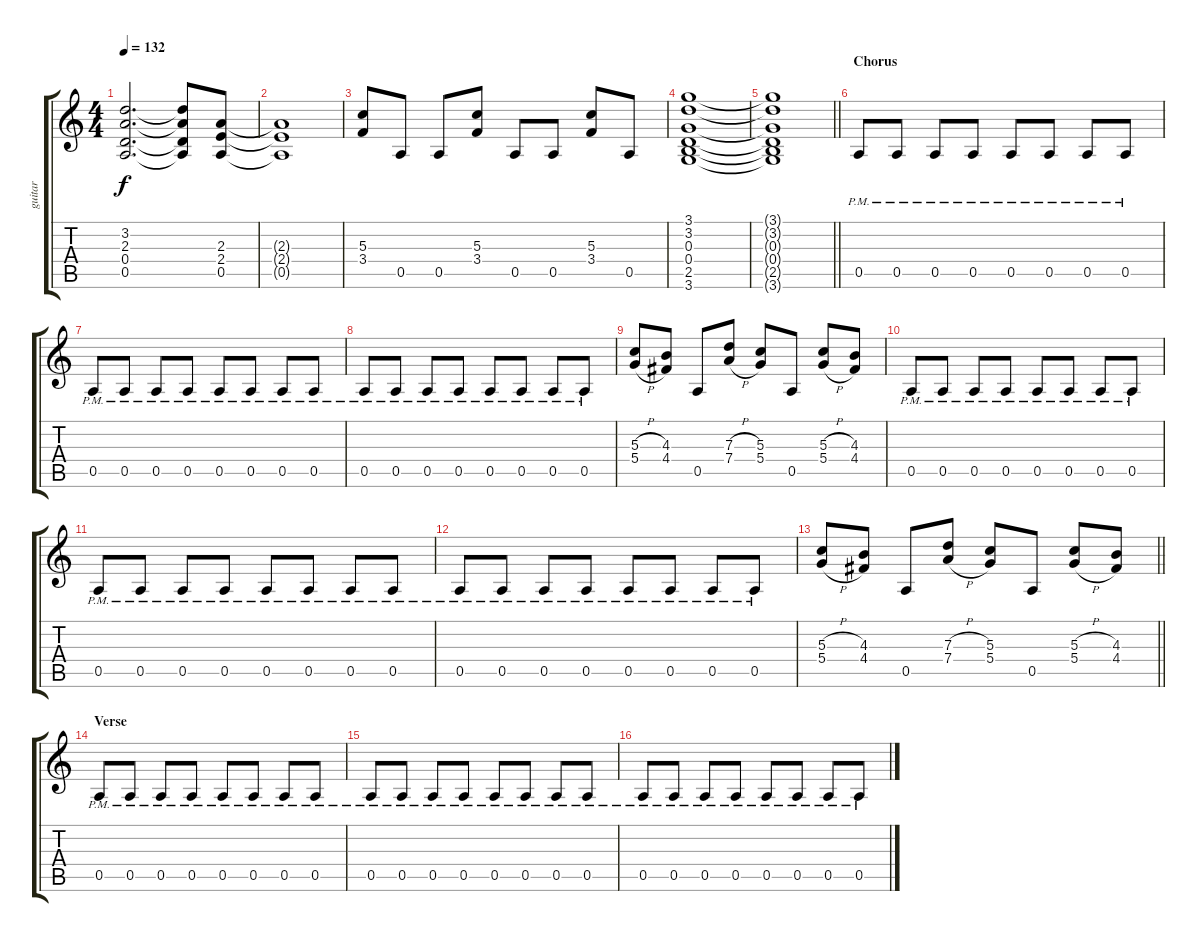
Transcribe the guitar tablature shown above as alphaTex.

\track ("guitar" "guitar") {instrument distortionguitar}
\staff {score tabs}
\tuning (E4 B3 G3 D3 A2 E2) {hide}
\ts (4 4)
\tempo 132
\clef g2
\ks c
(3.2 2.3 0.4 0.5).2{d dy f} (3.2{t} 2.3{t} 0.4{t} 0.5{t}).8 (2.3 2.4 0.5).8 |
(2.3{t} 2.4{t} 0.5{t}).1 |
(5.3 3.4).8 0.5.8 0.5.8 (5.3 3.4).8 0.5.8 0.5.8 (5.3 3.4).8 0.5.8 |
(3.1 3.2 0.3 0.4 2.5 3.6).1 |
\barLineRight lightlight
(3.1{t} 3.2{t} 0.3{t} 0.4{t} 2.5{t} 3.6{t}).1 |
\section ("" "Chorus")
0.5{pm}.8 0.5{pm}.8 0.5{pm}.8 0.5{pm}.8 0.5{pm}.8 0.5{pm}.8 0.5{pm}.8 0.5{pm}.8 |
0.5{pm}.8 0.5{pm}.8 0.5{pm}.8 0.5{pm}.8 0.5{pm}.8 0.5{pm}.8 0.5{pm}.8 0.5{pm}.8 |
0.5{pm}.8 0.5{pm}.8 0.5{pm}.8 0.5{pm}.8 0.5{pm}.8 0.5{pm}.8 0.5{pm}.8 0.5{pm}.8 |
(5.3{h} 5.4{h}).8 (4.3 4.4).8 0.5.8 (7.3{h} 7.4{h}).8 (5.3 5.4).8 0.5.8 (5.3{h} 5.4{h}).8 (4.3 4.4).8 |
0.5{pm}.8 0.5{pm}.8 0.5{pm}.8 0.5{pm}.8 0.5{pm}.8 0.5{pm}.8 0.5{pm}.8 0.5{pm}.8 |
0.5{pm}.8 0.5{pm}.8 0.5{pm}.8 0.5{pm}.8 0.5{pm}.8 0.5{pm}.8 0.5{pm}.8 0.5{pm}.8 |
0.5{pm}.8 0.5{pm}.8 0.5{pm}.8 0.5{pm}.8 0.5{pm}.8 0.5{pm}.8 0.5{pm}.8 0.5{pm}.8 |
\barLineRight lightlight
(5.3{h} 5.4{h}).8 (4.3 4.4).8 0.5.8 (7.3{h} 7.4{h}).8 (5.3 5.4).8 0.5.8 (5.3{h} 5.4{h}).8 (4.3 4.4).8 |
\section ("" "Verse")
0.5{pm}.8 0.5{pm}.8 0.5{pm}.8 0.5{pm}.8 0.5{pm}.8 0.5{pm}.8 0.5{pm}.8 0.5{pm}.8 |
0.5{pm}.8 0.5{pm}.8 0.5{pm}.8 0.5{pm}.8 0.5{pm}.8 0.5{pm}.8 0.5{pm}.8 0.5{pm}.8 |
0.5{pm}.8 0.5{pm}.8 0.5{pm}.8 0.5{pm}.8 0.5{pm}.8 0.5{pm}.8 0.5{pm}.8 0.5{pm}.8
